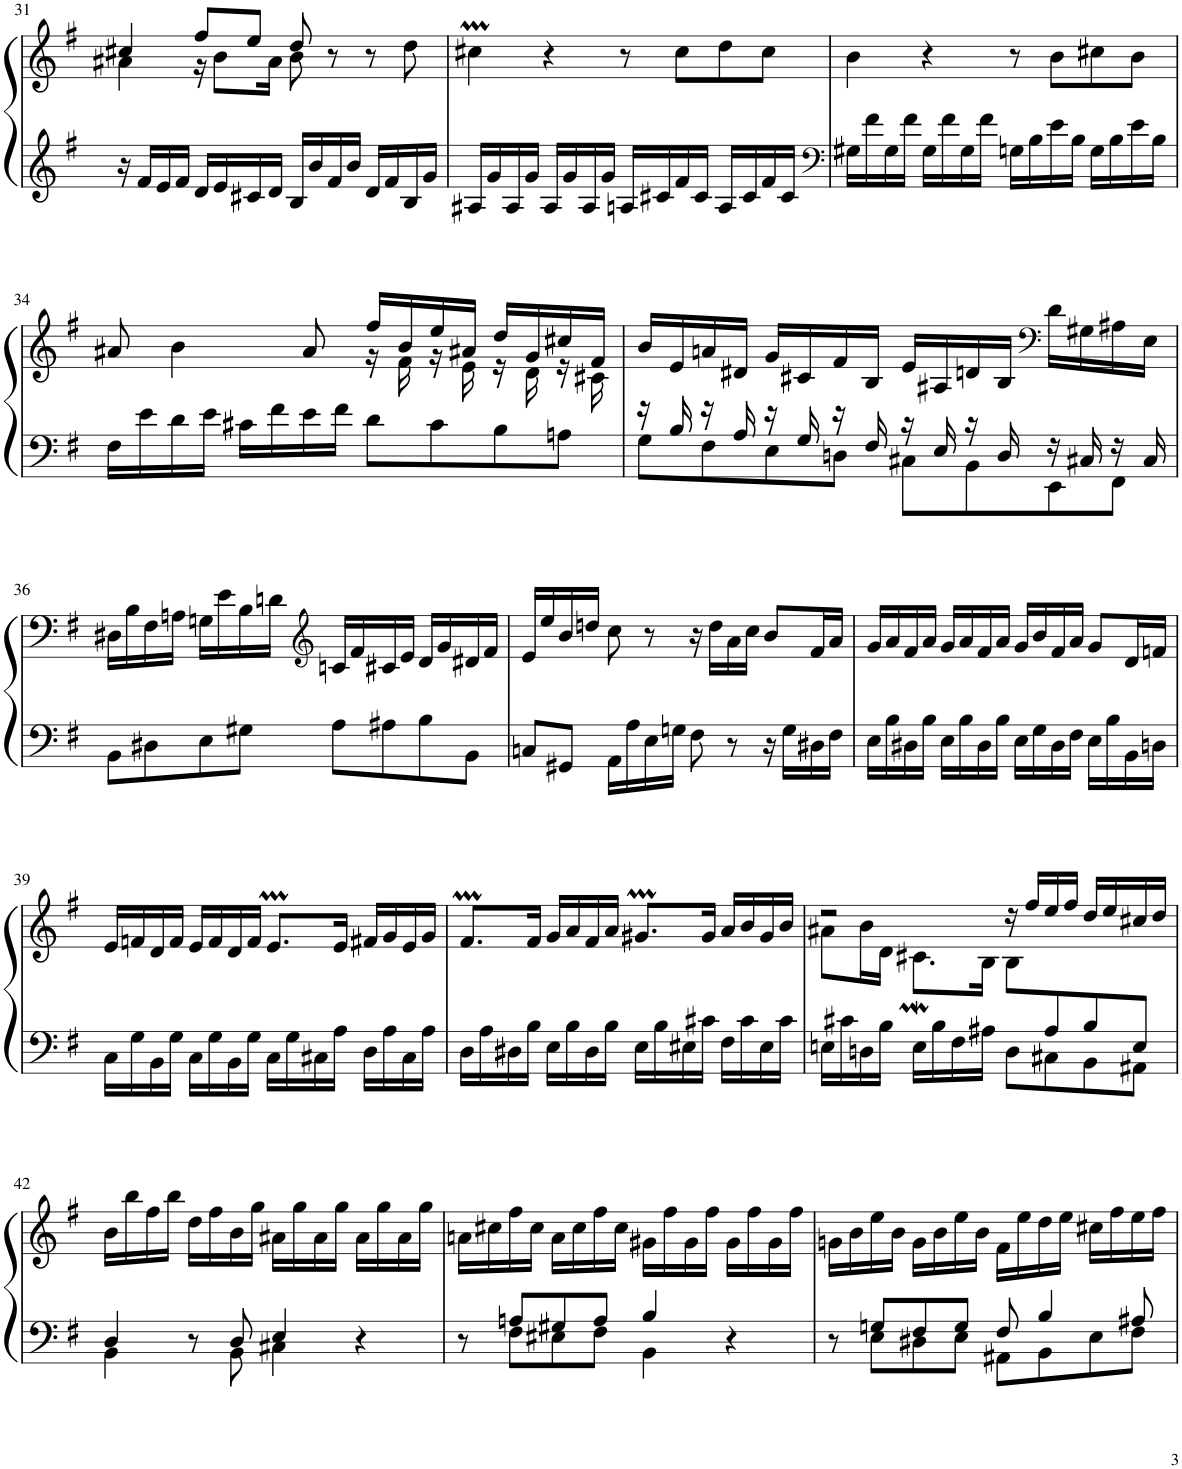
**kern	**kern
*part1	*part1
*staff2	*staff1
*I"Grand Piano	*
*I'Pno.	*
!!LO:PB:g=z
*clefG2	*clefG2
*k[f#]	*k[f#]
*M4/4	*M4/4
*met(c)	*met(c)
=31	=31
*	*^
16r	4cc#X/	4a#X\
16f#/LL	.	.
16e/	.	.
16f#/JJ	.	.
16d/LL	8ff#/L	16r
16e/	.	8b\L
16c#X/	8ee/J	.
16d/JJ	.	16a#\Jk
16B/LL	8dd/	8b\
16b/	.	.
16f#/	8r	4.ryy
16b/JJ	.	.
16d/LL	8r	.
16f#/	.	.
16B/	8dd\	.
16g/JJ	.	.
*	*v	*v
=32	=32
16A#X/LL	4cc#Xm\
16g/	.
16A#/	.
16g/JJ	.
16A#/LL	4r
16g/	.
16A#/	.
16g/JJ	.
16An/LL	8r
16c#X/	.
16f#/	8cc#\L
16c#/JJ	.
16A/LL	8dd\
16c#/	.
16f#/	8cc#\J
16c#/JJ	.
=33	=33
*clefF4	*
16G#X\LL	4b\
16f#\	.
16G#\	.
16f#\JJ	.
16G#\LL	4r
16f#\	.
16G#\	.
16f#\JJ	.
16Gn\LL	8r
16B\	.
16e\	8b\L
16B\JJ	.
16G\LL	8cc#X\
16B\	.
16e\	8b\J
16B\JJ	.
!!LO:LB:g=z
=34	=34
*	*^
16F#\LL	8a#X/	2ryy
16e\	.	.
16d\	4b\	.
16e\JJ	.	.
16c#X\LL	.	.
16f#\	.	.
16e\	8a#/	.
16f#\JJ	.	.
8d\L	16ff#/LL	16r
.	16b/	16f#\
8c#\	16ee/	16r
.	16a#X/JJ	16e\
8B\	16dd/LL	16r
.	16g/	16d\
8An\J	16cc#X/	16r
.	16f#/JJ	16c#X\
*	*v	*v
=35	=35
*^	*
16r	8G\L	16b/LL
16B/	.	16e/
16r	8F#\	16an/
16A/	.	16d#X/JJ
16r	8E\	16g/LL
16G/	.	16c#X/
16r	8Dn\J	16f#/
16F#/	.	16B/JJ
16r	8C#X\L	16e/LL
16E/	.	16A#X/
16r	8BB\	16dn/
16D/	.	16B/JJ
*	*	*clefF4
16r	8EE\	16d\LL
16C#X/	.	16G#X\
16r	8FF#\J	16A#X\
16C#/	.	16E\JJ
*v	*v	*
!!LO:LB:g=z
=36	=36
8BB\L	16D#X\LL
.	16B\
8D#X\	16F#\
.	16An\JJ
8E\	16Gn\LL
.	16e\
8G#X\J	16B\
.	16dn\JJ
*	*clefG2
8A\L	16cn/LL
.	16f#/
8A#X\	16c#X/
.	16e/JJ
8B\	16d/LL
.	16g/
8BB\J	16d#X/
.	16f#/JJ
=37	=37
8Cn/L	16e/LL
.	16ee/
8GG#X/J	16b/
.	16ddn/JJ
16AA\LL	8cc\
16A\	.
16E\	8r
16Gn\JJ	.
8F#\	16r
.	16dd\LL
8r	16a\
.	16cc\JJ
16r	8b/L
16G\LL	.
16D#X\	16f#/L
16F#\JJ	16a/JJ
=38	=38
16E\LL	16g/LL
16B\	16a/
16D#X\	16f#/
16B\JJ	16a/JJ
16E\LL	16g/LL
16B\	16a/
16D#\	16f#/
16B\JJ	16a/JJ
16E\LL	16g/LL
16G\	16b/
16D#\	16f#/
16F#\JJ	16a/JJ
16E\LL	8g/L
16B\	.
16BB\	16d/L
16Dn\JJ	16fn/JJ
!!LO:LB:g=z
=39	=39
16C\LL	16e/LL
16G\	16fn/
16BB\	16d/
16G\JJ	16f/JJ
16C\LL	16e/LL
16G\	16f/
16BB\	16d/
16G\JJ	16f/JJ
16C\LL	8.eM/L
16G\	.
16C#X\	.
16A\JJ	16e/Jk
16D\LL	16f#X/LL
16A\	16g/
16C#\	16e/
16A\JJ	16g/JJ
=40	=40
16D\LL	8.f#m/L
16A\	.
16D#X\	.
16B\JJ	16f#/Jk
16E\LL	16g/LL
16B\	16a/
16D#\	16f#/
16B\JJ	16a/JJ
16E\LL	8.g#Xm/L
16B\	.
16E#X\	.
16c#X\JJ	16g#/Jk
16F#\LL	16a/LL
16c#\	16b/
16E#\	16g#/
16c#\JJ	16b/JJ
=41	=41
*^	*^
8ryy	16En\LL	2r	8a#X\L
.	16c#X\	.	.
.	16Dn\	.	16b\L
.	16B\JJ	.	16d\JJ
.	16E\LL	.	8.c#XW\L
.	16B\	.	.
.	16F#\	.	.
.	16A#X\JJ	.	16B\Jk
.	8D\L	16r	8B\L
.	.	16ff#/LL	.
8A#/	8C#X\	16ee/	4.ryy
.	.	16ff#/JJ	.
8B/	8BB\	16dd/LL	.
.	.	16ee/	.
8E/J	8AA#X\J	16cc#X/	.
.	.	16dd/JJ	.
*	*	*v	*v
!!LO:LB:g=z
=42	=42	=42
4D/	4BB\	16b\LL
.	.	16bb\
.	.	16ff#\
.	.	16bb\JJ
8r	8ryy	16dd\LL
.	.	16ff#\
8D/	8BB\	16b\
.	.	16gg\JJ
4E/	4C#X\	16a#X\LL
.	.	16gg\
.	.	16a#\
.	.	16gg\JJ
4r	4ryy	16a#\LL
.	.	16gg\
.	.	16a#\
.	.	16gg\JJ
=43	=43	=43
8r	8ryy	16an\LL
.	.	16cc#X\
8An/L	8F#\L	16ff#\
.	.	16cc#\JJ
8G#X/	8E#X\	16a\LL
.	.	16cc#\
8A/J	8F#\J	16ff#\
.	.	16cc#\JJ
4B/	4BB\	16g#X\LL
.	.	16ff#\
.	.	16g#\
.	.	16ff#\JJ
4r	4ryy	16g#\LL
.	.	16ff#\
.	.	16g#\
.	.	16ff#\JJ
=44	=44	=44
8r	8ryy	16gn\LL
.	.	16b\
8Gn/L	8E\L	16ee\
.	.	16b\JJ
8F#/	8D#X\	16g\LL
.	.	16b\
8G/J	8E\J	16ee\
.	.	16b\JJ
8F#/	8AA#X\L	16f#\LL
.	.	16ee\
4B/	8BB\	16dd\
.	.	16ee\JJ
.	8E\	16cc#X\LL
.	.	16ff#\
8A#X/	8F#\J	16ee\
.	.	16ff#\JJ
*v	*v	*
=	=
*-	*-
